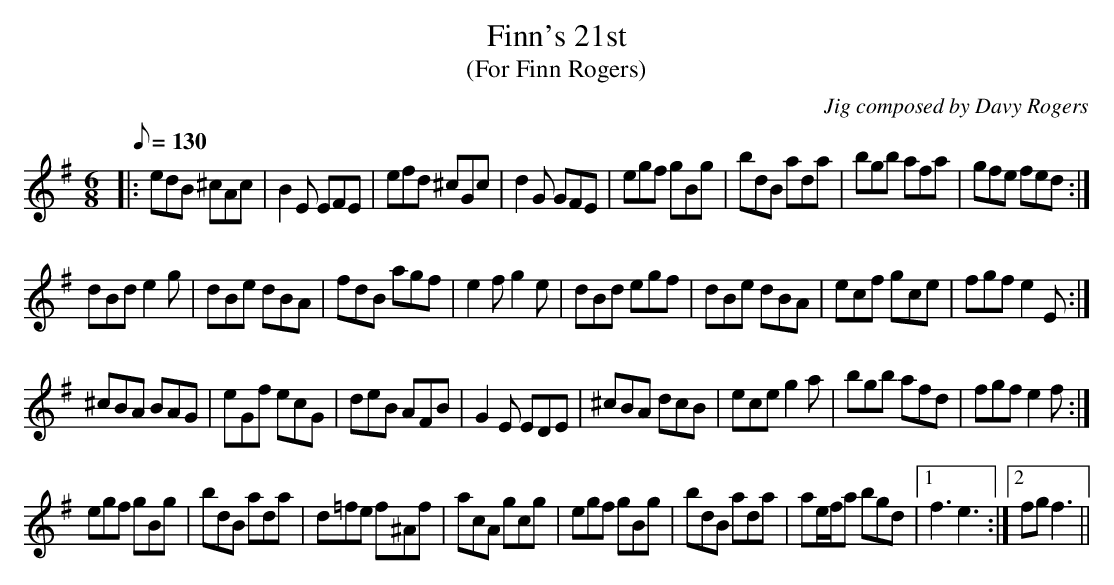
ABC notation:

X:1
T: Finn's 21st
T:(For Finn Rogers)
C:Jig composed by Davy Rogers
L:1/8
Q:130
K:G
M:6/8
|: edB ^cAc | B2E EFE | efd ^cGc | d2G GFE | egf gBg | bdB ada | bgb afa | gfe fed :|
dBd e2g | dBe dBA | fdB agf | e2f g2e | dBd egf | dBe dBA | ecf gce | fgf e2E :|
^cBA BAG | eGf ecG | deB AFB | G2E EDE | ^cBA dcB | ece g2a | bgb afd | fgf e2f :|
egf gBg | bdB ada | d=fe f^Af | acA gcg | egf gBg | bdB ada | ae/f/a bgd |1 f3 e3 :|2 fgf3 ||
